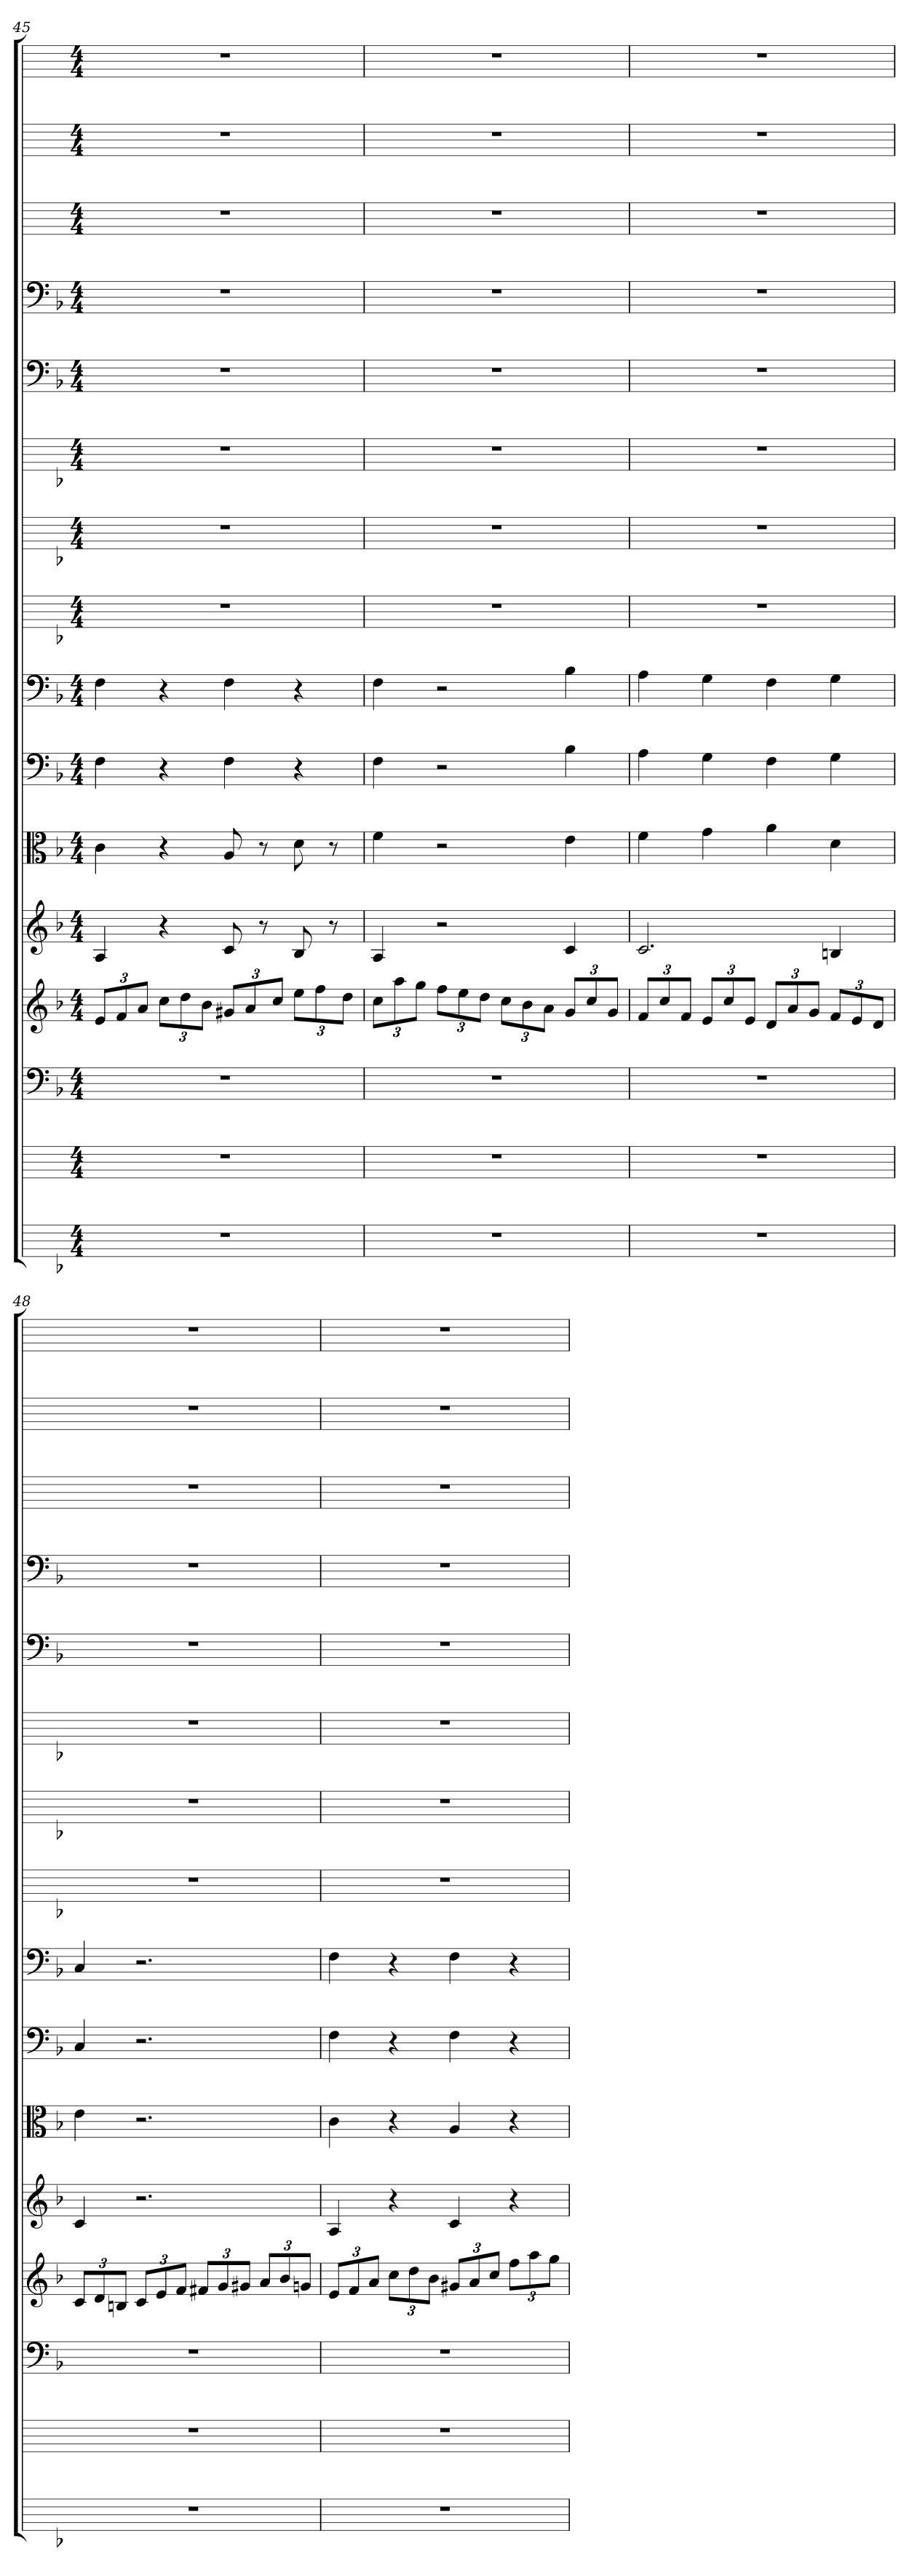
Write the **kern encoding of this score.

**kern	**kern	**kern	**kern	**kern	**kern	**kern	**kern	**kern	**kern	**kern	**kern	**kern	**kern	**kern	**kern
*part16	*part15	*part14	*part13	*part12	*part11	*part10	*part9	*part8	*part7	*part6	*part5	*part4	*part3	*part2	*part1
*staff16	*staff15	*staff14	*staff13	*staff12	*staff11	*staff10	*staff9	*staff8	*staff7	*staff6	*staff5	*staff4	*staff3	*staff2	*staff1
*	*	*clefF4	*	*	*clefC3	*clefF4	*clefF4	*	*	*	*clefF4	*clefF4	*	*	*
*k[b-]	*k[]	*k[b-]	*k[b-]	*k[b-]	*k[b-]	*k[b-]	*k[b-]	*k[b-]	*k[b-]	*k[b-]	*k[b-]	*k[b-]	*k[]	*k[]	*k[]
*M4/4	*M4/4	*M4/4	*M4/4	*M4/4	*M4/4	*M4/4	*M4/4	*M4/4	*M4/4	*M4/4	*M4/4	*M4/4	*M4/4	*M4/4	*M4/4
=45	=45	=45	=45	=45	=45	=45	=45	=45	=45	=45	=45	=45	=45	=45	=45
1r	1r	1r	12eL	4A	4c	4F	4F	1r	1r	1r	1r	1r	1r	1r	1r
.	.	.	12f	.	.	.	.	.	.	.	.	.	.	.	.
.	.	.	12aJ	.	.	.	.	.	.	.	.	.	.	.	.
.	.	.	12ccL	4r	4r	4r	4r	.	.	.	.	.	.	.	.
.	.	.	12dd	.	.	.	.	.	.	.	.	.	.	.	.
.	.	.	12b-J	.	.	.	.	.	.	.	.	.	.	.	.
.	.	.	12g#XL	8c	8A	4F	4F	.	.	.	.	.	.	.	.
.	.	.	12a	.	.	.	.	.	.	.	.	.	.	.	.
.	.	.	.	8r	8r	.	.	.	.	.	.	.	.	.	.
.	.	.	12ccJ	.	.	.	.	.	.	.	.	.	.	.	.
.	.	.	12eeL	8B-	8d	4r	4r	.	.	.	.	.	.	.	.
.	.	.	12ff	.	.	.	.	.	.	.	.	.	.	.	.
.	.	.	.	8r	8r	.	.	.	.	.	.	.	.	.	.
.	.	.	12ddJ	.	.	.	.	.	.	.	.	.	.	.	.
=46	=46	=46	=46	=46	=46	=46	=46	=46	=46	=46	=46	=46	=46	=46	=46
1r	1r	1r	12ccL	4A	4f	4F	4F	1r	1r	1r	1r	1r	1r	1r	1r
.	.	.	12aa	.	.	.	.	.	.	.	.	.	.	.	.
.	.	.	12ggJ	.	.	.	.	.	.	.	.	.	.	.	.
.	.	.	12ffL	2r	2r	2r	2r	.	.	.	.	.	.	.	.
.	.	.	12ee	.	.	.	.	.	.	.	.	.	.	.	.
.	.	.	12ddJ	.	.	.	.	.	.	.	.	.	.	.	.
.	.	.	12ccL	.	.	.	.	.	.	.	.	.	.	.	.
.	.	.	12b-	.	.	.	.	.	.	.	.	.	.	.	.
.	.	.	12aJ	.	.	.	.	.	.	.	.	.	.	.	.
.	.	.	12gL	4c	4e	4B-	4B-	.	.	.	.	.	.	.	.
.	.	.	12cc	.	.	.	.	.	.	.	.	.	.	.	.
.	.	.	12gJ	.	.	.	.	.	.	.	.	.	.	.	.
=47	=47	=47	=47	=47	=47	=47	=47	=47	=47	=47	=47	=47	=47	=47	=47
1r	1r	1r	12fL	2.c	4f	4A	4A	1r	1r	1r	1r	1r	1r	1r	1r
.	.	.	12cc	.	.	.	.	.	.	.	.	.	.	.	.
.	.	.	12fJ	.	.	.	.	.	.	.	.	.	.	.	.
.	.	.	12eL	.	4g	4G	4G	.	.	.	.	.	.	.	.
.	.	.	12cc	.	.	.	.	.	.	.	.	.	.	.	.
.	.	.	12eJ	.	.	.	.	.	.	.	.	.	.	.	.
.	.	.	12dL	.	4a	4F	4F	.	.	.	.	.	.	.	.
.	.	.	12a	.	.	.	.	.	.	.	.	.	.	.	.
.	.	.	12gJ	.	.	.	.	.	.	.	.	.	.	.	.
.	.	.	12fL	4Bn	4d	4G	4G	.	.	.	.	.	.	.	.
.	.	.	12e	.	.	.	.	.	.	.	.	.	.	.	.
.	.	.	12dJ	.	.	.	.	.	.	.	.	.	.	.	.
=48	=48	=48	=48	=48	=48	=48	=48	=48	=48	=48	=48	=48	=48	=48	=48
1r	1r	1r	12cL	4c	4e	4C	4C	1r	1r	1r	1r	1r	1r	1r	1r
.	.	.	12d	.	.	.	.	.	.	.	.	.	.	.	.
.	.	.	12BnJ	.	.	.	.	.	.	.	.	.	.	.	.
.	.	.	12cL	2.r	2.r	2.r	2.r	.	.	.	.	.	.	.	.
.	.	.	12e	.	.	.	.	.	.	.	.	.	.	.	.
.	.	.	12fJ	.	.	.	.	.	.	.	.	.	.	.	.
.	.	.	12f#XL	.	.	.	.	.	.	.	.	.	.	.	.
.	.	.	12g	.	.	.	.	.	.	.	.	.	.	.	.
.	.	.	12g#XJ	.	.	.	.	.	.	.	.	.	.	.	.
.	.	.	12aL	.	.	.	.	.	.	.	.	.	.	.	.
.	.	.	12b-	.	.	.	.	.	.	.	.	.	.	.	.
.	.	.	12gnJ	.	.	.	.	.	.	.	.	.	.	.	.
=49	=49	=49	=49	=49	=49	=49	=49	=49	=49	=49	=49	=49	=49	=49	=49
1r	1r	1r	12eL	4A	4c	4F	4F	1r	1r	1r	1r	1r	1r	1r	1r
.	.	.	12f	.	.	.	.	.	.	.	.	.	.	.	.
.	.	.	12aJ	.	.	.	.	.	.	.	.	.	.	.	.
.	.	.	12ccL	4r	4r	4r	4r	.	.	.	.	.	.	.	.
.	.	.	12dd	.	.	.	.	.	.	.	.	.	.	.	.
.	.	.	12b-J	.	.	.	.	.	.	.	.	.	.	.	.
.	.	.	12g#XL	4c	4A	4F	4F	.	.	.	.	.	.	.	.
.	.	.	12a	.	.	.	.	.	.	.	.	.	.	.	.
.	.	.	12ccJ	.	.	.	.	.	.	.	.	.	.	.	.
.	.	.	12ffL	4r	4r	4r	4r	.	.	.	.	.	.	.	.
.	.	.	12aa	.	.	.	.	.	.	.	.	.	.	.	.
.	.	.	12ggJ	.	.	.	.	.	.	.	.	.	.	.	.
=	=	=	=	=	=	=	=	=	=	=	=	=	=	=	=
*-	*-	*-	*-	*-	*-	*-	*-	*-	*-	*-	*-	*-	*-	*-	*-
